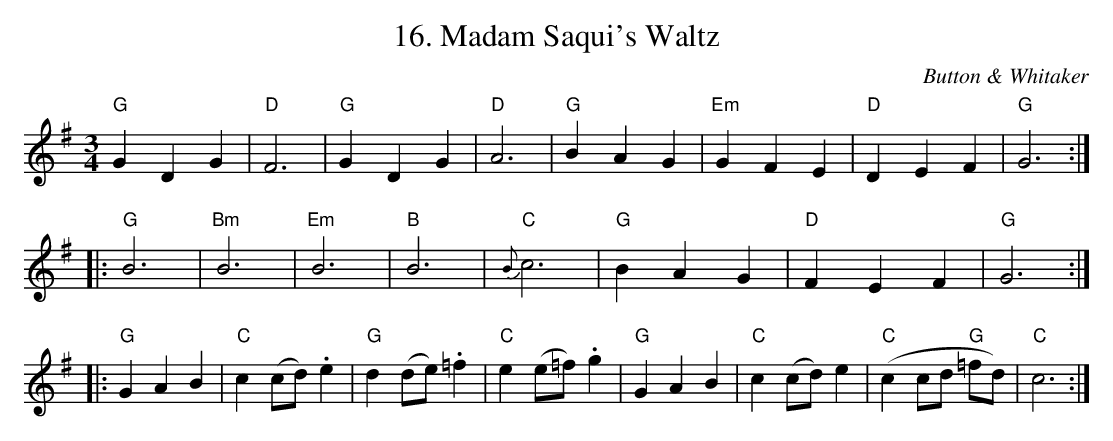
X:1
T:16. Madam Saqui's Waltz
C:Button & Whitaker
L:1/4
M:3/4
K:G
 "G"G D G | "D"F3 | "G"G D G | "D"A3 | "G"B A G | "Em"G F E | "D"D E F | "G"G3 ::$ "G"B3 | "Bm"B3 | "Em"B3 | %11
 "B"B3 |"C"{B} c3 | "G"B A G | "D"F E F | "G"G3 ::$ "G"G A B | "C"c (c/d/) .e | "G"d (d/e/) .=f | "C"e (e/=f/) .g | "G"G A B | %21
"C" c (c/d/) e | "C"(c c/d/ "G"=f/d/) | "C"c3 :| %24
